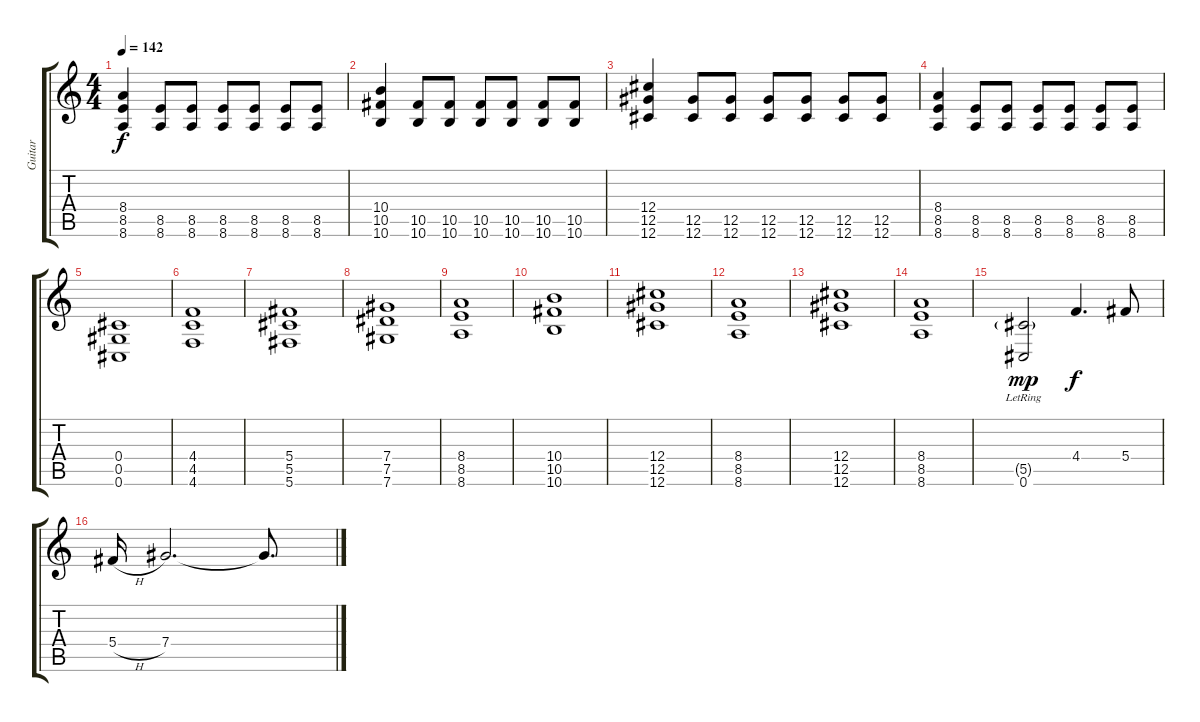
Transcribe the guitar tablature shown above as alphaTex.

\track ("Guitar" "Guitar") {instrument distortionguitar}
\staff {score tabs}
\tuning (Eb4 Bb3 Gb3 Db3 Ab2 Db2) {hide}
\ts (4 4)
\tempo 142
\clef g2
\ks c
(8.4 8.5 8.6).4{dy f} (8.5 8.6).8 (8.5 8.6).8 (8.5 8.6).8 (8.5 8.6).8 (8.5 8.6).8 (8.5 8.6).8 |
(10.4 10.5 10.6).4 (10.5 10.6).8 (10.5 10.6).8 (10.5 10.6).8 (10.5 10.6).8 (10.5 10.6).8 (10.5 10.6).8 |
(12.4 12.5 12.6).4 (12.5 12.6).8 (12.5 12.6).8 (12.5 12.6).8 (12.5 12.6).8 (12.5 12.6).8 (12.5 12.6).8 |
(8.4 8.5 8.6).4 (8.5 8.6).8 (8.5 8.6).8 (8.5 8.6).8 (8.5 8.6).8 (8.5 8.6).8 (8.5 8.6).8 |
(0.4 0.5 0.6).1 |
(4.4 4.5 4.6).1 |
(5.4 5.5 5.6).1 |
(7.4 7.5 7.6).1 |
(8.4 8.5 8.6).1 |
(10.4 10.5 10.6).1 |
(12.4 12.5 12.6).1 |
(8.4 8.5 8.6).1 |
(12.4 12.5 12.6).1 |
(8.4 8.5 8.6).1 |
(5.5{g lr} 0.6{lr}).2{dy mp volume 13 instrument electricguitarjazz} 4.4.4{d dy f} 5.4.8 |
5.4{h}.16 7.4.2{d} 7.4{t}.8{d}
